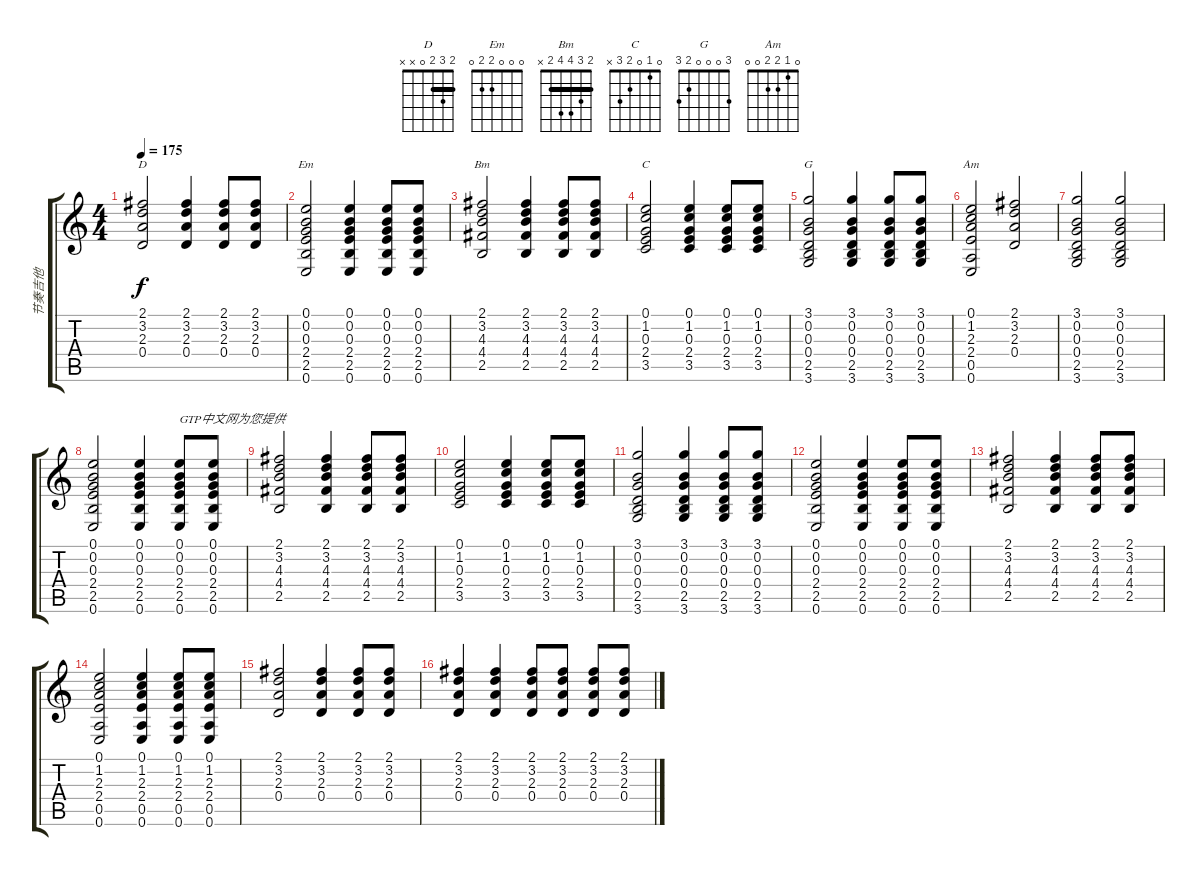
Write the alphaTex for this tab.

\track ("节奏吉他" "节奏吉他") {instrument acousticguitarsteel}
\staff {score tabs}
\tuning (E4 B3 G3 D3 A2 E2) {hide}
\chord ("D" 2 3 2 0 x x) {barre 2}
\chord ("Em" 0 0 0 2 2 0)
\chord ("Bm" 2 3 4 4 2 x) {barre 2}
\chord ("C" 0 1 0 2 3 x)
\chord ("G" 3 0 0 0 2 3)
\chord ("Am" 0 1 2 2 0 0)
\ts (4 4)
\tempo 175
\clef g2
\ks c
(2.1 3.2 2.3 0.4).2{ch "D" dy f} (2.1 3.2 2.3 0.4).4 (2.1 3.2 2.3 0.4).8 (2.1 3.2 2.3 0.4).8 |
(0.1 0.2 0.3 2.4 2.5 0.6).2{ch "Em"} (0.1 0.2 0.3 2.4 2.5 0.6).4 (0.1 0.2 0.3 2.4 2.5 0.6).8 (0.1 0.2 0.3 2.4 2.5 0.6).8 |
(2.1 3.2 4.3 4.4 2.5).2{ch "Bm"} (2.1 3.2 4.3 4.4 2.5).4 (2.1 3.2 4.3 4.4 2.5).8 (2.1 3.2 4.3 4.4 2.5).8 |
(0.1 1.2 0.3 2.4 3.5).2{ch "C"} (0.1 1.2 0.3 2.4 3.5).4 (0.1 1.2 0.3 2.4 3.5).8 (0.1 1.2 0.3 2.4 3.5).8 |
(3.1 0.2 0.3 0.4 2.5 3.6).2{ch "G"} (3.1 0.2 0.3 0.4 2.5 3.6).4 (3.1 0.2 0.3 0.4 2.5 3.6).8 (3.1 0.2 0.3 0.4 2.5 3.6).8 |
(0.1 1.2 2.3 2.4 0.5 0.6).2{ch "Am"} (2.1 3.2 2.3 0.4).2 |
(3.1 0.2 0.3 0.4 2.5 3.6).2 (3.1 0.2 0.3 0.4 2.5 3.6).2 |
(0.1 0.2 0.3 2.4 2.5 0.6).2 (0.1 0.2 0.3 2.4 2.5 0.6).4 (0.1 0.2 0.3 2.4 2.5 0.6).8{txt "GTP中文网为您提供"} (0.1 0.2 0.3 2.4 2.5 0.6).8 |
(2.1 3.2 4.3 4.4 2.5).2 (2.1 3.2 4.3 4.4 2.5).4 (2.1 3.2 4.3 4.4 2.5).8 (2.1 3.2 4.3 4.4 2.5).8 |
(0.1 1.2 0.3 2.4 3.5).2 (0.1 1.2 0.3 2.4 3.5).4 (0.1 1.2 0.3 2.4 3.5).8 (0.1 1.2 0.3 2.4 3.5).8 |
(3.1 0.2 0.3 0.4 2.5 3.6).2 (3.1 0.2 0.3 0.4 2.5 3.6).4 (3.1 0.2 0.3 0.4 2.5 3.6).8 (3.1 0.2 0.3 0.4 2.5 3.6).8 |
(0.1 0.2 0.3 2.4 2.5 0.6).2 (0.1 0.2 0.3 2.4 2.5 0.6).4 (0.1 0.2 0.3 2.4 2.5 0.6).8 (0.1 0.2 0.3 2.4 2.5 0.6).8 |
(2.1 3.2 4.3 4.4 2.5).2 (2.1 3.2 4.3 4.4 2.5).4 (2.1 3.2 4.3 4.4 2.5).8 (2.1 3.2 4.3 4.4 2.5).8 |
(0.1 1.2 2.3 2.4 0.5 0.6).2 (0.1 1.2 2.3 2.4 0.5 0.6).4 (0.1 1.2 2.3 2.4 0.5 0.6).8 (0.1 1.2 2.3 2.4 0.5 0.6).8 |
(2.1 3.2 2.3 0.4).2 (2.1 3.2 2.3 0.4).4 (2.1 3.2 2.3 0.4).8 (2.1 3.2 2.3 0.4).8 |
(2.1 3.2 2.3 0.4).4 (2.1 3.2 2.3 0.4).4 (2.1 3.2 2.3 0.4).8 (2.1 3.2 2.3 0.4).8 (2.1 3.2 2.3 0.4).8 (2.1 3.2 2.3 0.4).8
